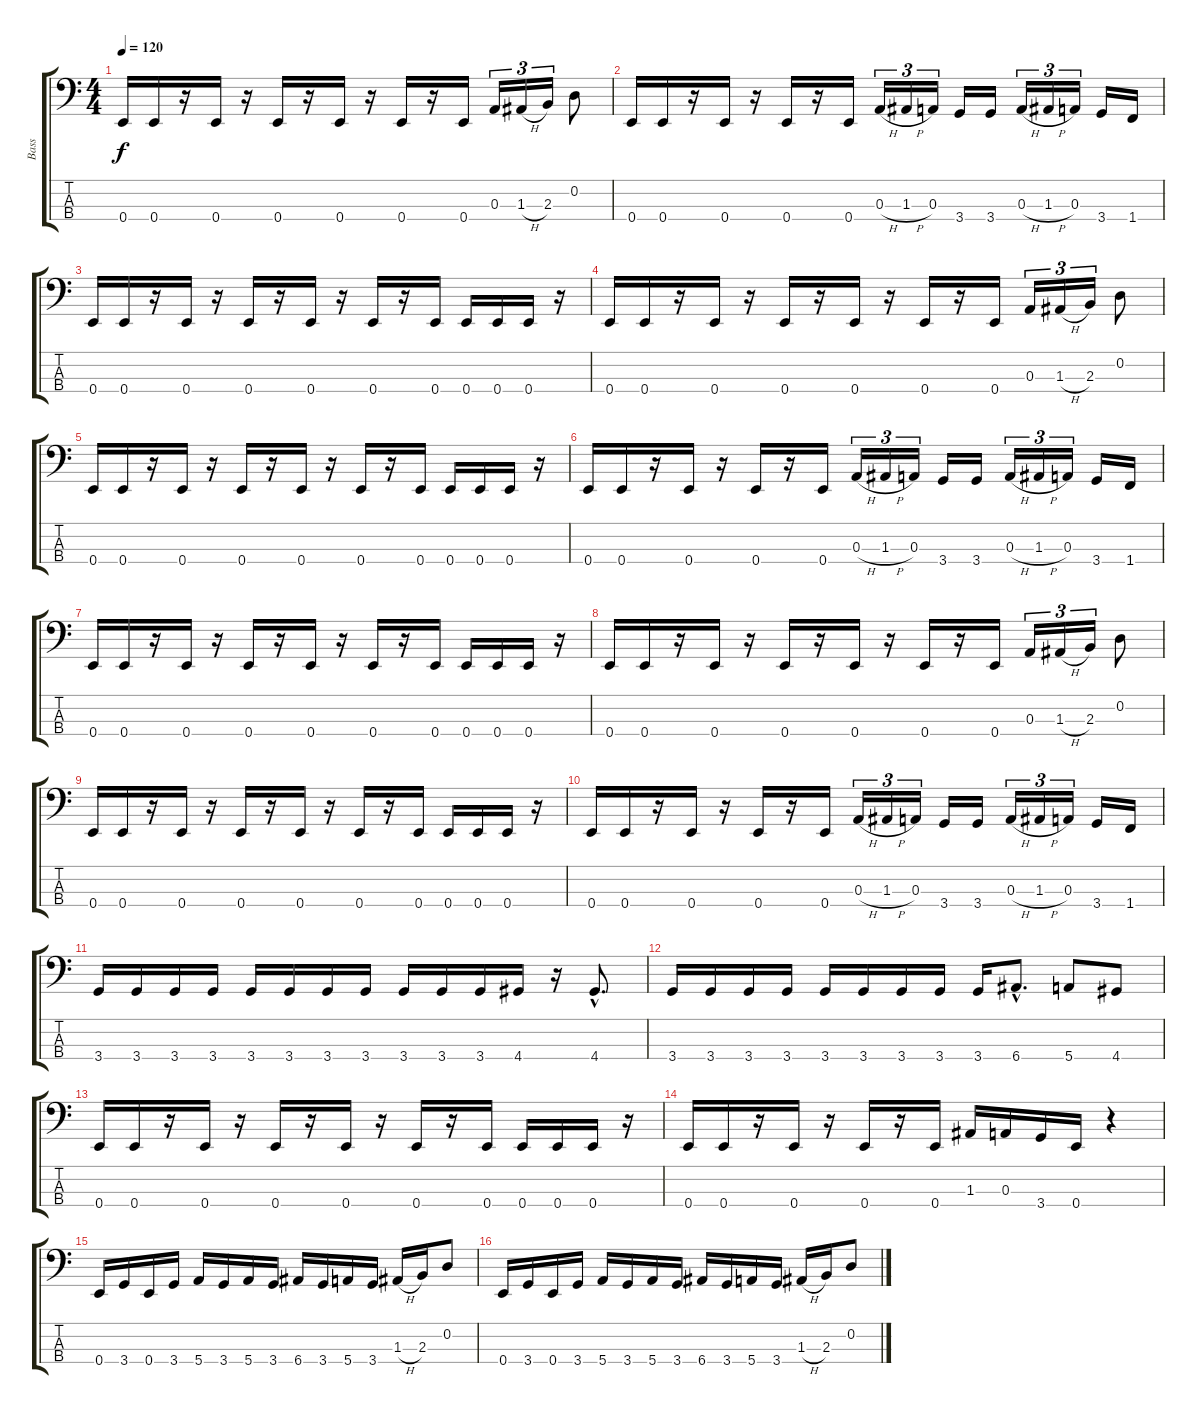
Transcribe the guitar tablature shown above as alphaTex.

\track ("Bass" "Bass") {instrument fretlessbass}
\staff {score tabs}
\tuning (G2 D2 A1 E1) {hide}
\ts (4 4)
\tempo 120
\clef f4
\ks c
0.4.16{dy f} 0.4.16 r.16 0.4.16 r.16 0.4.16 r.16 0.4.16 r.16 0.4.16 r.16 0.4.16 0.3.16{tu (3 2)} 1.3{h}.16{tu (3 2)} 2.3.16{tu (3 2)} 0.2.8 |
0.4.16 0.4.16 r.16 0.4.16 r.16 0.4.16 r.16 0.4.16 0.3{h}.16{tu (3 2)} 1.3{h}.16{tu (3 2)} 0.3.16{tu (3 2)} 3.4.16 3.4.16 0.3{h}.16{tu (3 2)} 1.3{h}.16{tu (3 2)} 0.3.16{tu (3 2)} 3.4.16 1.4.16 |
0.4.16 0.4.16 r.16 0.4.16 r.16 0.4.16 r.16 0.4.16 r.16 0.4.16 r.16 0.4.16 0.4.16 0.4.16 0.4.16 r.16 |
0.4.16 0.4.16 r.16 0.4.16 r.16 0.4.16 r.16 0.4.16 r.16 0.4.16 r.16 0.4.16 0.3.16{tu (3 2)} 1.3{h}.16{tu (3 2)} 2.3.16{tu (3 2)} 0.2.8 |
0.4.16 0.4.16 r.16 0.4.16 r.16 0.4.16 r.16 0.4.16 r.16 0.4.16 r.16 0.4.16 0.4.16 0.4.16 0.4.16 r.16 |
0.4.16 0.4.16 r.16 0.4.16 r.16 0.4.16 r.16 0.4.16 0.3{h}.16{tu (3 2)} 1.3{h}.16{tu (3 2)} 0.3.16{tu (3 2)} 3.4.16 3.4.16 0.3{h}.16{tu (3 2)} 1.3{h}.16{tu (3 2)} 0.3.16{tu (3 2)} 3.4.16 1.4.16 |
0.4.16 0.4.16 r.16 0.4.16 r.16 0.4.16 r.16 0.4.16 r.16 0.4.16 r.16 0.4.16 0.4.16 0.4.16 0.4.16 r.16 |
0.4.16 0.4.16 r.16 0.4.16 r.16 0.4.16 r.16 0.4.16 r.16 0.4.16 r.16 0.4.16 0.3.16{tu (3 2)} 1.3{h}.16{tu (3 2)} 2.3.16{tu (3 2)} 0.2.8 |
0.4.16 0.4.16 r.16 0.4.16 r.16 0.4.16 r.16 0.4.16 r.16 0.4.16 r.16 0.4.16 0.4.16 0.4.16 0.4.16 r.16 |
0.4.16 0.4.16 r.16 0.4.16 r.16 0.4.16 r.16 0.4.16 0.3{h}.16{tu (3 2)} 1.3{h}.16{tu (3 2)} 0.3.16{tu (3 2)} 3.4.16 3.4.16 0.3{h}.16{tu (3 2)} 1.3{h}.16{tu (3 2)} 0.3.16{tu (3 2)} 3.4.16 1.4.16 |
3.4.16 3.4.16 3.4.16 3.4.16 3.4.16 3.4.16 3.4.16 3.4.16 3.4.16 3.4.16 3.4.16 4.4.16 r.16 4.4{hac}.8{d} |
3.4.16 3.4.16 3.4.16 3.4.16 3.4.16 3.4.16 3.4.16 3.4.16 3.4.16 6.4{hac}.8{d} 5.4.8 4.4.8 |
0.4.16 0.4.16 r.16 0.4.16 r.16 0.4.16 r.16 0.4.16 r.16 0.4.16 r.16 0.4.16 0.4.16 0.4.16 0.4.16 r.16 |
0.4.16 0.4.16 r.16 0.4.16 r.16 0.4.16 r.16 0.4.16 1.3.16 0.3.16 3.4.16 0.4.16 r.4 |
0.4.16 3.4.16 0.4.16 3.4.16 5.4.16 3.4.16 5.4.16 3.4.16 6.4.16 3.4.16 5.4.16 3.4.16 1.3{h}.16 2.3.16 0.2.8 |
0.4.16 3.4.16 0.4.16 3.4.16 5.4.16 3.4.16 5.4.16 3.4.16 6.4.16 3.4.16 5.4.16 3.4.16 1.3{h}.16 2.3.16 0.2.8
